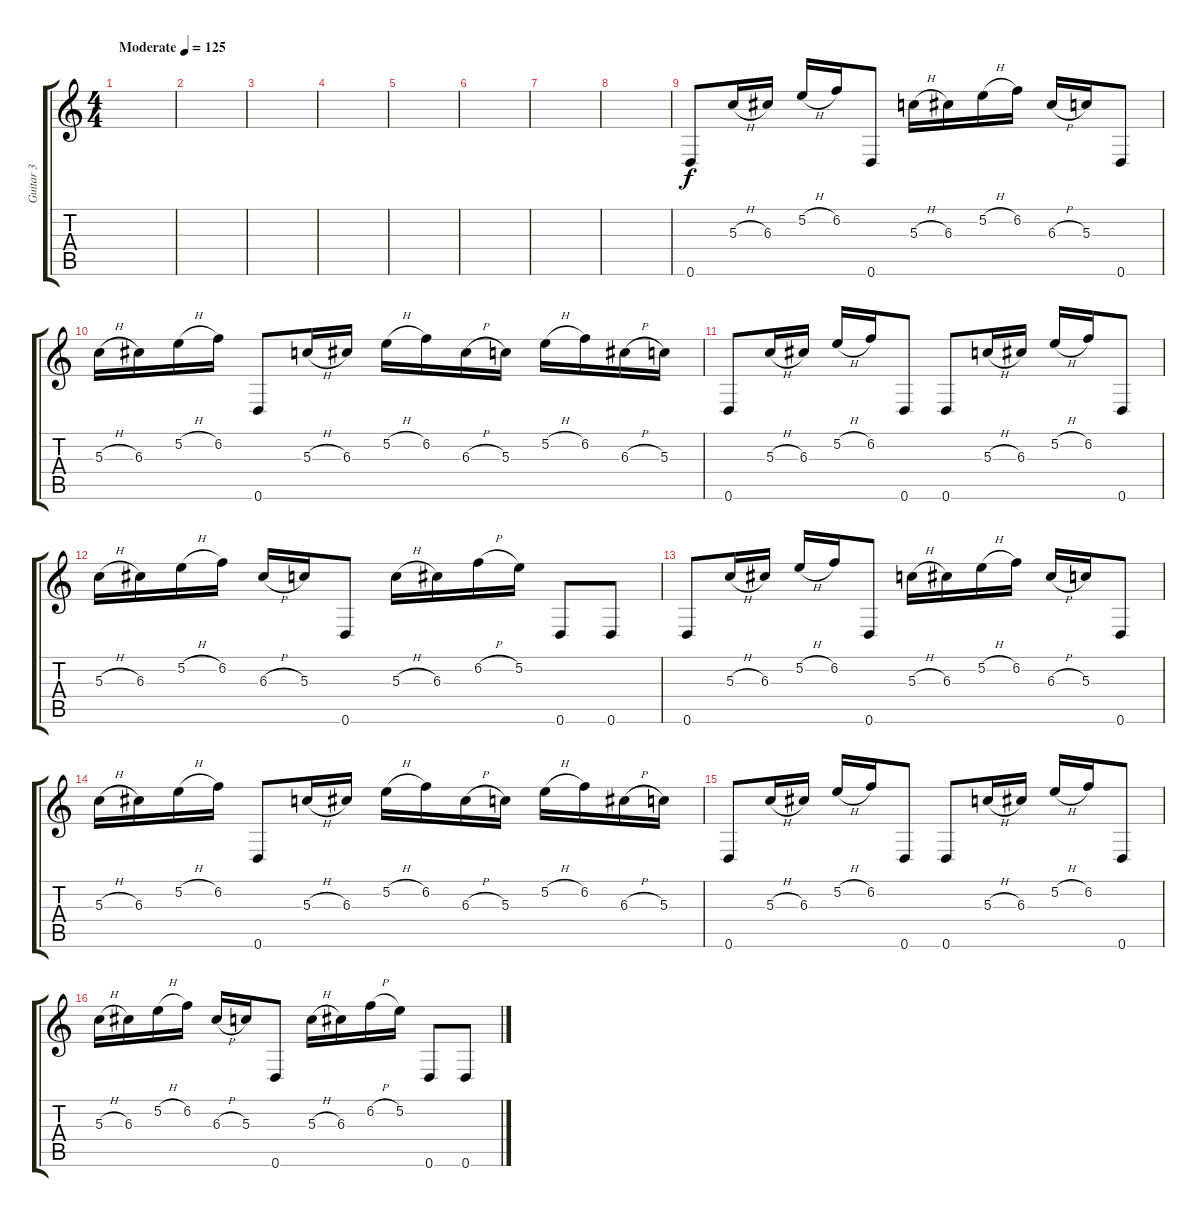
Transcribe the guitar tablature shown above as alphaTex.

\track ("Guitar 3" "Guitar 3") {instrument distortionguitar}
\staff {score tabs}
\tuning (E4 B3 G3 D3 A2 D2) {hide}
\ts (4 4)
\tempo (125 "Moderate")
\clef g2
\ks c
|
|
|
|
|
|
|
|
0.6.8 5.3{h}.16 6.3.16 5.2{h}.16 6.2.16 0.6.8 5.3{h}.16 6.3.16 5.2{h}.16 6.2.16 6.3{h}.16 5.3.16 0.6.8 |
5.3{h}.16 6.3.16 5.2{h}.16 6.2.16 0.6.8 5.3{h}.16 6.3.16 5.2{h}.16 6.2.16 6.3{h}.16 5.3.16 5.2{h}.16 6.2.16 6.3{h}.16 5.3.16 |
0.6.8 5.3{h}.16 6.3.16 5.2{h}.16 6.2.16 0.6.8 0.6.8 5.3{h}.16 6.3.16 5.2{h}.16 6.2.16 0.6.8 |
5.3{h}.16 6.3.16 5.2{h}.16 6.2.16 6.3{h}.16 5.3.16 0.6.8 5.3{h}.16 6.3.16 6.2{h}.16 5.2.16 0.6.8 0.6.8 |
0.6.8 5.3{h}.16 6.3.16 5.2{h}.16 6.2.16 0.6.8 5.3{h}.16 6.3.16 5.2{h}.16 6.2.16 6.3{h}.16 5.3.16 0.6.8 |
5.3{h}.16 6.3.16 5.2{h}.16 6.2.16 0.6.8 5.3{h}.16 6.3.16 5.2{h}.16 6.2.16 6.3{h}.16 5.3.16 5.2{h}.16 6.2.16 6.3{h}.16 5.3.16 |
0.6.8 5.3{h}.16 6.3.16 5.2{h}.16 6.2.16 0.6.8 0.6.8 5.3{h}.16 6.3.16 5.2{h}.16 6.2.16 0.6.8 |
5.3{h}.16 6.3.16 5.2{h}.16 6.2.16 6.3{h}.16 5.3.16 0.6.8 5.3{h}.16 6.3.16 6.2{h}.16 5.2.16 0.6.8 0.6.8
